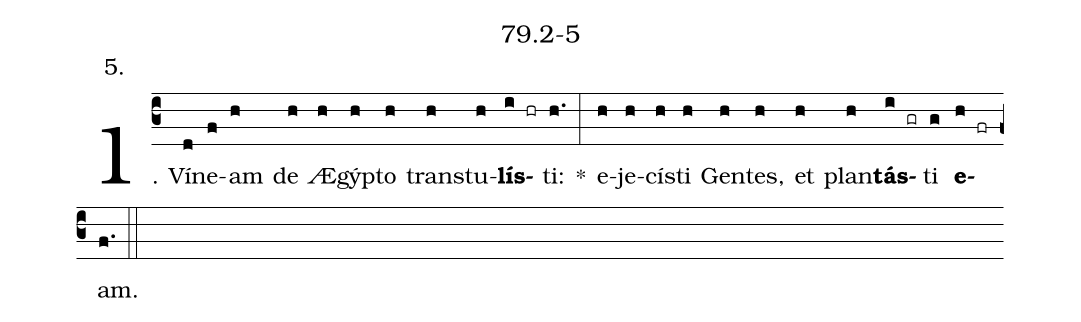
name: 79.2-5;
annotation: 5.;
%%
(c3)1. Ví(d)ne(f)am(h) de(h) Æ(h)gýp(h)to(h) trans(h)tu(h)<b>lís</b>(i hr)ti:(h.) *(:) e(h)je(h)cís(h)ti(h) Gen(h)tes,(h) et(h) plan(h)<b>tás</b>(i gr)ti(g) <b>e</b>(h fr)am.(f.) (::)


%E(h) u(h) o(i) u(g) a(h) e.(f.) (::)
